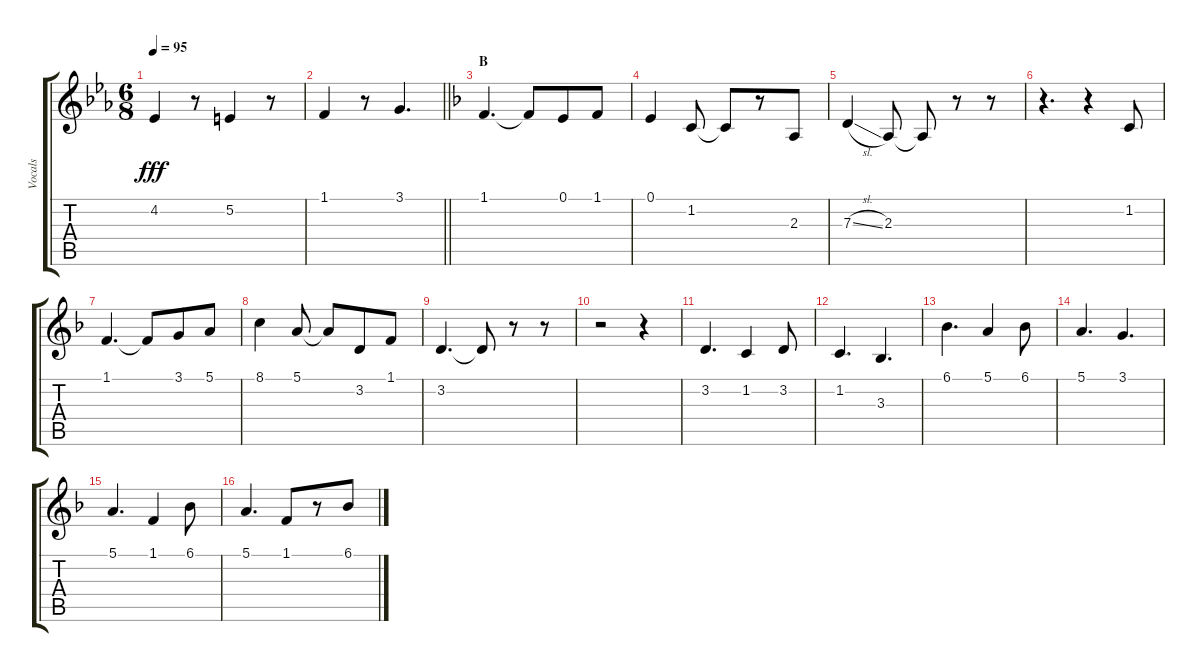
\track ("Vocals" "Vocals") {instrument voiceoohs}
\staff {score tabs}
\tuning (E4 B3 G3 D3 A2 E2) {hide}
\ts (6 8)
\tempo 95
\clef g2
\ks eb
4.2.4{dy fff} r.8 5.2.4 r.8 |
\barLineRight lightlight
1.1.4 r.8 3.1.4{d} |
\section ("" "B")
\ks f
1.1.4{d} 1.1{t}.8 0.1.8 1.1.8 |
0.1.4 1.2.8 1.2{t}.8 r.8 2.3.8 |
7.3{sl}.4 2.3.8 2.3{t}.8 r.8 r.8 |
r.4{d} r.4 1.2.8 |
1.1.4{d} 1.1{t}.8 3.1.8 5.1.8 |
8.1.4 5.1.8 5.1{t}.8 3.2.8 1.1.8 |
3.2.4{d} 3.2{t}.8 r.8 r.8 |
r.2 r.4 |
3.2.4{d} 1.2.4 3.2.8 |
1.2.4{d} 3.3.4{d} |
6.1.4{d} 5.1.4 6.1.8 |
5.1.4{d} 3.1.4{d} |
5.1.4{d} 1.1.4 6.1.8 |
5.1.4{d} 1.1.8 r.8 6.1.8
